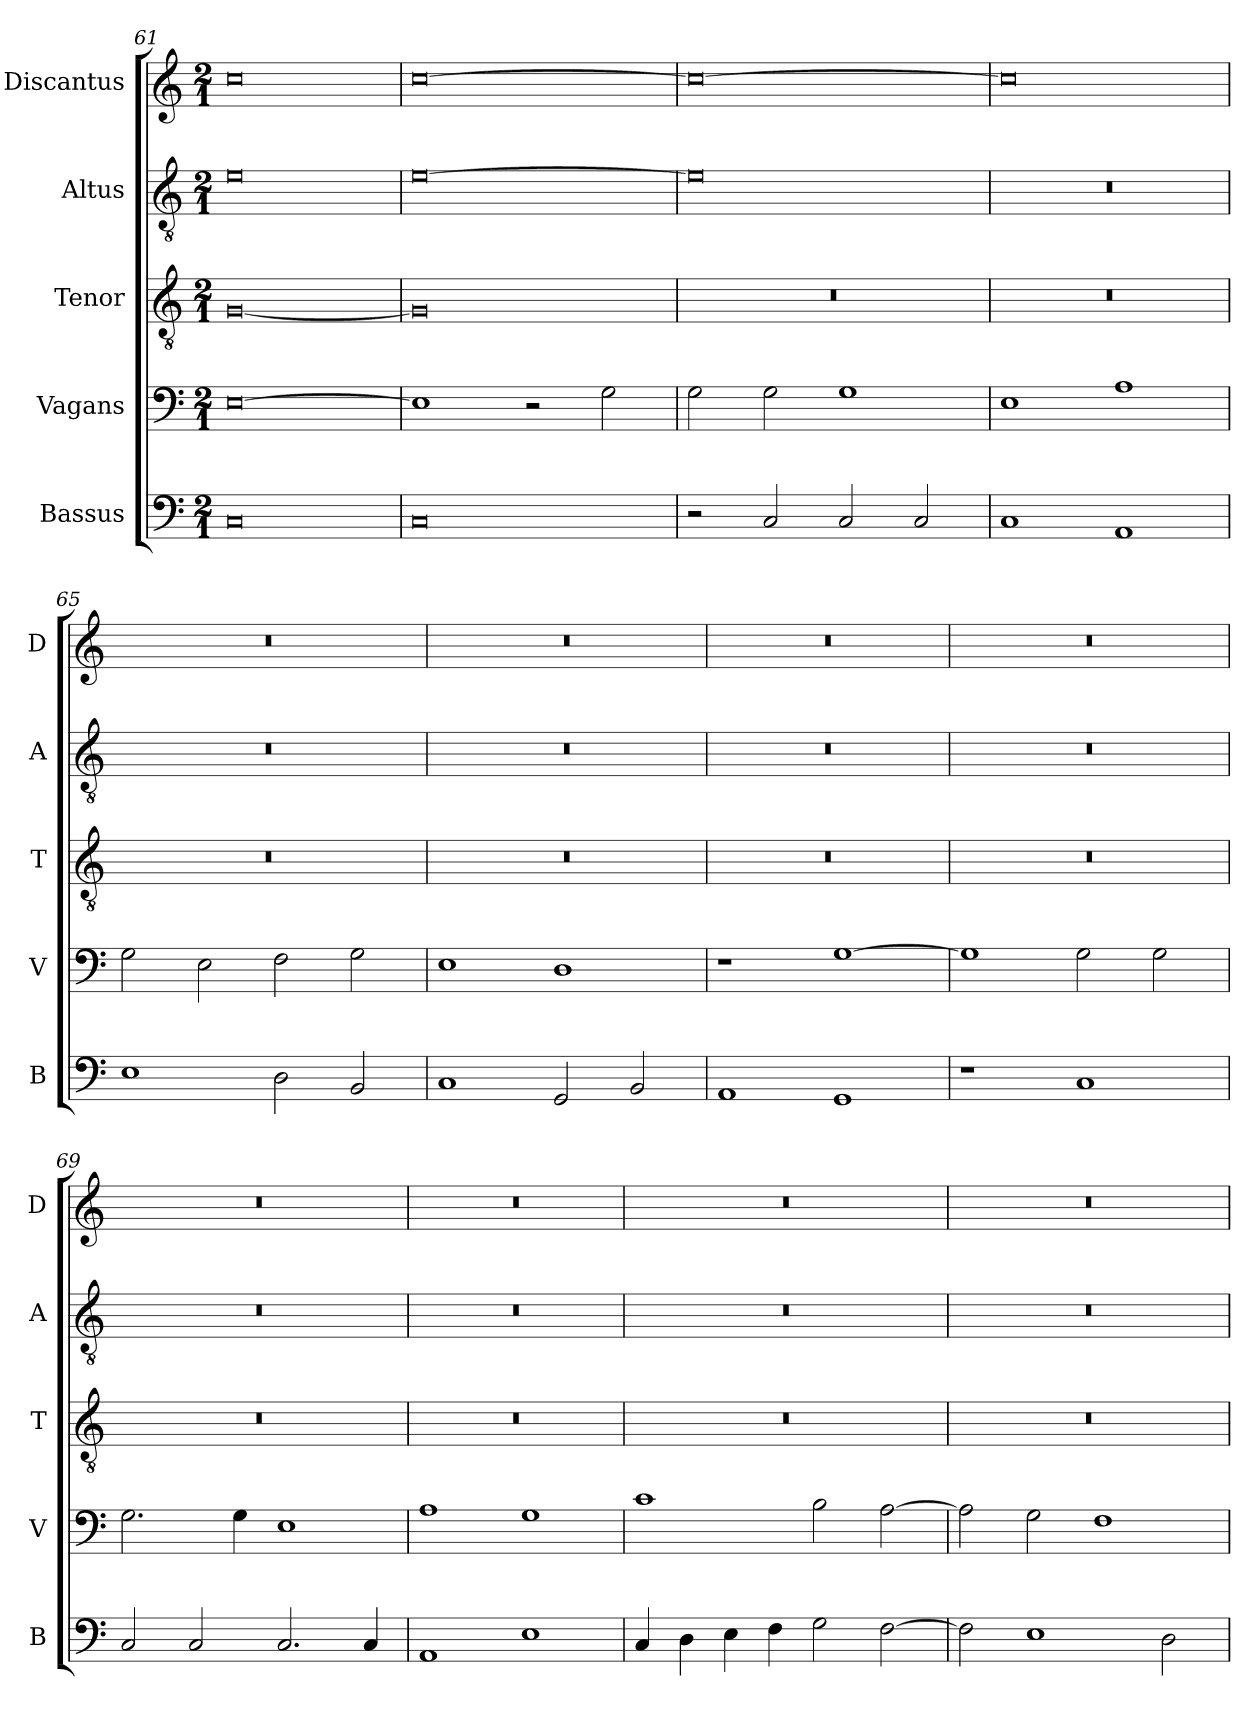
**kern	**kern	**kern	**kern	**kern
*part5	*part4	*part3	*part2	*part1
*staff5	*staff4	*staff3	*staff2	*staff1
*I"Bassus	*I"Vagans	*I"Tenor	*I"Altus	*I"Discantus
*I'B	*I'V	*I'T	*I'A	*I'D
*clefF4	*clefF4	*clefGv2	*clefGv2	*clefG2
*k[]	*k[]	*k[]	*k[]	*k[]
*a:	*a:	*a:	*a:	*a:
*M2/1	*M2/1	*M2/1	*M2/1	*M2/1
=61	=61	=61	=61	=61
0C	[0E	[0G	0e	0cc
=62	=62	=62	=62	=62
0C	1E]	0G]	[0e	[0cc
.	2r	.	.	.
.	2G	.	.	.
=63	=63	=63	=63	=63
2r	2G	0r	0e]	0cc_
2C	2G	.	.	.
2C	1G	.	.	.
2C	.	.	.	.
=64	=64	=64	=64	=64
1C	1E	0r	0r	0cc]
1AA	1A	.	.	.
=65	=65	=65	=65	=65
1E	2G	0r	0r	0r
.	2E	.	.	.
2D	2F	.	.	.
2BB	2G	.	.	.
=66	=66	=66	=66	=66
1C	1E	0r	0r	0r
2GG	1D	.	.	.
2BB	.	.	.	.
=67	=67	=67	=67	=67
1AA	1r	0r	0r	0r
1GG	[1G	.	.	.
=68	=68	=68	=68	=68
1r	1G]	0r	0r	0r
1C	2G	.	.	.
.	2G	.	.	.
=69	=69	=69	=69	=69
2C	2.G	0r	0r	0r
2C	.	.	.	.
.	4G	.	.	.
2.C	1E	.	.	.
4C	.	.	.	.
=70	=70	=70	=70	=70
1AA	1A	0r	0r	0r
1E	1G	.	.	.
=71	=71	=71	=71	=71
4C	1c	0r	0r	0r
4D	.	.	.	.
4E	.	.	.	.
4F	.	.	.	.
2G	2B	.	.	.
[2F	[2A	.	.	.
=72	=72	=72	=72	=72
2F]	2A]	0r	0r	0r
1E	2G	.	.	.
.	1F	.	.	.
2D	.	.	.	.
=	=	=	=	=
*-	*-	*-	*-	*-
